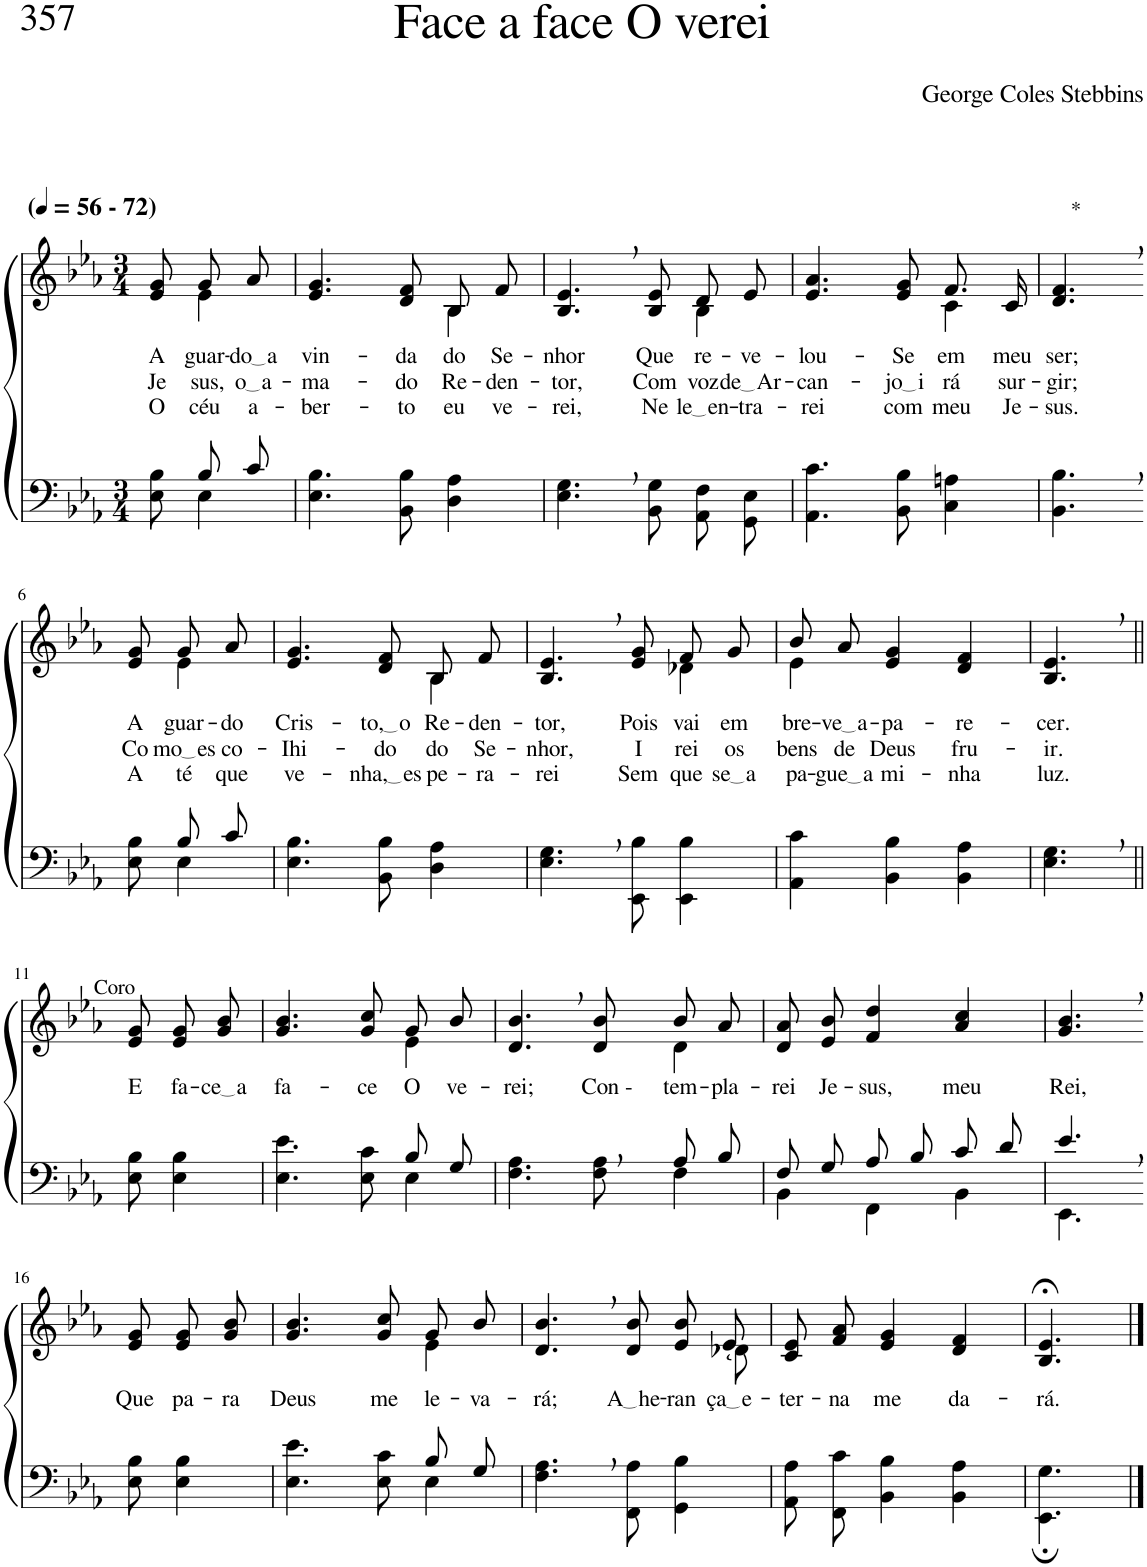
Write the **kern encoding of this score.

**kern	**kern	**text	**text	**text
*part2	*part1	*part1	*part1	*part1
*staff2	*staff1	*staff1	*staff1	*staff1
*I"Parte III e IV	*I"Parte I e II	*	*	*
*clefF4	*clefG2	*	*	*
*Trd-1c-2	*Trd-1c-2	*	*	*
*k[b-e-a-]	*k[b-e-a-]	*	*	*
*M3/4	*M3/4	*	*	*
*MM56	*MM56	*	*	*
=1	=1	=1	=1	=1
*^	*	*	*	*
!	!	!LO:TX:a:B:t=(	!	!	!
!	!	!LO:TX:a:B:t=- 72)	!	!	!
!	!	!	!LO:LY:b	!LO:LY:b	!LO:LY:b
*	*	*^	*	*	*
8ryy	8E-\ 8B-\	8e-/ 8g/	8ryy	A-	Je-	O
!	!	!	!	!LO:LY:b	!LO:LY:b	!LO:LY:b
8B-/L	4E-\	8g/L	4e-\	-guar-	-sus,	céu
!	!	!	!	!LO:LY:b	!LO:LY:b	!LO:LY:b
8c/J	.	8a-/J	.	do a	o a	a-
*v	*v	*	*	*	*	*
=2	=2	=2	=2	=2	=2
!	!	!	!LO:LY:b	!LO:LY:b	!LO:LY:b
4.E-\ 4.B-\	4.e-/ 4.g/	2ryy	vin-	-ma-	-ber-
!	!	!	!LO:LY:b	!LO:LY:b	!LO:LY:b
8BB-\ 8B-\	8d/ 8f/	.	-da	-do	-to
!	!	!	!LO:LY:b	!LO:LY:b	!LO:LY:b
4D\ 4A-\	8B-/L	4B-\	do	Re-	eu
!	!	!	!LO:LY:b	!LO:LY:b	!LO:LY:b
.	8f/J	.	Se-	-den-	ve-
=3	=3	=3	=3	=3	=3
!	!	!	!LO:LY:b	!LO:LY:b	!LO:LY:b
4.E-\, 4.G\,	4.B-/, 4.e-/,	2ryy	-nhor	-tor,	-rei,
!	!	!	!LO:LY:b	!LO:LY:b	!LO:LY:b
8BB-\ 8G\	8B-/ 8e-/	.	Que	Com	Ne-
!	!	!	!LO:LY:b	!LO:LY:b	!LO:LY:b
8AA-/ 8F/L	8d/L	4B-\	re-	voz	le en
!	!	!	!LO:LY:b	!LO:LY:b	!LO:LY:b
8GG/ 8E-/J	8e-/J	.	-ve-	de Ar	-tra-
=4	=4	=4	=4	=4	=4
!	!	!	!LO:LY:b	!LO:LY:b	!LO:LY:b
4.AA-\ 4.c\	4.e-/ 4.a-/	2ryy	-lou-	-can-	-rei
!	!	!	!LO:LY:b	!LO:LY:b	!LO:LY:b
8BB-\ 8B-\	8e-/ 8g/	.	-Se	jo i	com
!	!	!	!LO:LY:b	!LO:LY:b	!LO:LY:b
4C\ 4An\	8.f/L	4c\	em	-rá	meu
!	!	!	!LO:LY:b	!LO:LY:b	!LO:LY:b
.	16c/Jk	.	meu	sur-	Je-
*	*v	*v	*	*	*
=5	=5	=5	=5	=5
!	!LO:TX:a:t=*	!	!	!
!	!	!LO:LY:b	!LO:LY:b	!LO:LY:b
4.BB-\, 4.B-\,	4.d/, 4.f/,	ser;	-gir;	-sus.
!!LO:LB:g=z
=6-	=6-	=6-	=6-	=6-
*^	*	*	*	*
!LO:TX:b:t=Coro	!	!	!	!	!
!	!	!	!LO:LY:b	!LO:LY:b	!LO:LY:b
*	*	*^	*	*	*
8ryy	8E-\ 8B-\	8e-/ 8g/	8ryy	A-	Co-	A-
!	!	!	!	!LO:LY:b	!LO:LY:b	!LO:LY:b
8B-/L	4E-\	8g/L	4e-\	-guar-	mo es	-té
!	!	!	!	!LO:LY:b	!LO:LY:b	!LO:LY:b
8c/J	.	8a-/J	.	-do	co-	que
*v	*v	*	*	*	*	*
=7	=7	=7	=7	=7	=7
!	!	!	!LO:LY:b	!LO:LY:b	!LO:LY:b
4.E-\ 4.B-\	4.e-/ 4.g/	2ryy	Cris-	-Ihi-	ve-
!	!	!	!LO:LY:b	!LO:LY:b	!LO:LY:b
8BB-\ 8B-\	8d/ 8f/	.	to, o	-do	nha, es
!	!	!	!LO:LY:b	!LO:LY:b	!LO:LY:b
4D\ 4A-\	8B-/L	4B-\	Re-	do	-pe-
!	!	!	!LO:LY:b	!LO:LY:b	!LO:LY:b
.	8f/J	.	-den-	Se-	-ra-
=8	=8	=8	=8	=8	=8
!	!	!	!LO:LY:b	!LO:LY:b	!LO:LY:b
4.E-\, 4.G\,	4.B-/, 4.e-/,	2ryy	-tor,	-nhor,	-rei
!	!	!	!LO:LY:b	!LO:LY:b	!LO:LY:b
8EE-\ 8B-\	8e-/ 8g/	.	Pois	I-	Sem
!	!	!	!LO:LY:b	!LO:LY:b	!LO:LY:b
4EE-\ 4B-\	8f/L	4d-X\	vai	-rei	que
!	!	!	!LO:LY:b	!LO:LY:b	!LO:LY:b
.	8g/J	.	em	os	se a
=9	=9	=9	=9	=9	=9
!	!	!	!LO:LY:b	!LO:LY:b	!LO:LY:b
4AA-\ 4c\	8b-/L	4e-\	bre-	bens	-pa-
!	!	!	!LO:LY:b	!LO:LY:b	!LO:LY:b
.	8a-/J	.	ve a	de	gue a
!	!	!	!LO:LY:b	!LO:LY:b	!LO:LY:b
4BB-\ 4B-\	4e-/ 4g/	2ryy	-pa-	Deus	mi-
!	!	!	!LO:LY:b	!LO:LY:b	!LO:LY:b
4BB-\ 4A-\	4d/ 4f/	.	-re-	fru-	-nha
*	*v	*v	*	*	*
=10	=10	=10	=10	=10
!	!	!LO:LY:b	!LO:LY:b	!LO:LY:b
4.E-\, 4.G\,	4.B-/, 4.e-/,	-cer.	-ir.	luz.
!!LO:LB:g=z
=11||	=11||	=11||	=11||	=11||
!	!	!LO:LY:b	!	!
8E-\ 8B-\	8e-/ 8g/	E	.	.
!	!	!LO:LY:b	!	!
4E-\ 4B-\	8e-/ 8g/L	fa-	.	.
!	!	!LO:LY:b	!	!
.	8g/ 8b-/J	ce a	.	.
=12	=12	=12	=12	=12
*^	*	*	*	*
!	!	!	!LO:LY:b	!	!
*	*	*^	*	*	*
2ryy	4.E-\ 4.e-\	4.g/ 4.b-/	2ryy	fa-	.	.
!	!	!	!	!LO:LY:b	!	!
.	8E-\ 8c\	8g/ 8cc/	.	-ce	.	.
!	!	!	!	!LO:LY:b	!	!
8B-/L	4E-\	8g/L	4e-\	-O	.	.
!	!	!	!	!LO:LY:b	!	!
8G/J	.	8b-/J	.	ve-	.	.
=13	=13	=13	=13	=13	=13	=13
!	!	!	!	!LO:LY:b	!	!
2ryy	4.F\ 4.A-\	4.d/, 4.b-/,	2ryy	-rei;	.	.
!	!	!	!	!LO:LY:b	!	!
.	8F\ 8A-\	8d/ 8b-/	.	Con --	.	.
!	!	!	!	!LO:LY:b	!	!
8A-/L	4F\	8b-/L	4d\	-tem-	.	.
!	!	!	!	!LO:LY:b	!	!
8B-/J	.	8a-/J	.	-pla-	.	.
*	*	*v	*v	*	*	*
=14	=14	=14	=14	=14	=14
!	!	!	!LO:LY:b	!	!
8F/L	4BB-\	8d/ 8a-/L	-rei	.	.
!	!	!	!LO:LY:b	!	!
8G/J	.	8e-/ 8b-/J	Je-	.	.
!	!	!	!LO:LY:b	!	!
8A-/L	4FF\	4f/ 4dd/	-sus,	.	.
8B-/J	.	.	.	.	.
!	!	!	!LO:LY:b	!	!
8c/L	4BB-\	4a-/ 4cc/	meu	.	.
8d/J	.	.	.	.	.
=15	=15	=15	=15	=15	=15
!	!	!	!LO:LY:b	!	!
4.e-,/	4.EE-\	4.g/, 4.b-/,	Rei,	.	.
!!LO:LB:g=z
=16-	=16-	=16-	=16-	=16-	=16-
!	!	!	!LO:LY:b	!	!
*v	*v	*	*	*	*
8E-\ 8B-\	8e-/ 8g/	Que	.	.
!	!	!LO:LY:b	!	!
4E-\ 4B-\	8e-/ 8g/L	pa-	.	.
!	!	!LO:LY:b	!	!
.	8g/ 8b-/J	-ra	.	.
=17	=17	=17	=17	=17
*^	*	*	*	*
!	!	!	!LO:LY:b	!	!
*	*	*^	*	*	*
2ryy	4.E-\ 4.e-\	4.g/ 4.b-/	2ryy	Deus	.	.
!	!	!	!	!LO:LY:b	!	!
.	8E-\ 8c\	8g/ 8cc/	.	me	.	.
!	!	!	!	!LO:LY:b	!	!
8B-/L	4E-\	8g/L	4e-\	le-	.	.
!	!	!	!	!LO:LY:b	!	!
8G/J	.	8b-/J	.	-va-	.	.
*v	*v	*	*	*	*	*
=18	=18	=18	=18	=18	=18
!	!	!	!LO:LY:b	!	!
4.F\, 4.A-\,	4.d/, 4.b-/,	8ryy	-rá;	.	.
!	!	!	!LO:LY:b	!	!
*	*v	*v	*	*	*
8FF\ 8A-\	8d/ 8b-/	A he	.	.
!	!	!LO:LY:b	!	!
4GG\ 4B-\	8e-/ 8b-/L	-ran-	.	.
*	*^	*	*	*
!	!	!	!LO:LY:b	!	!
.	8e-/J	8d-X\	ça e	.	.
=19	=19	=19	=19	=19	=19
!	!	!	!LO:LY:b	!	!
*	*v	*v	*	*	*
8AA-\ 8A-\L	8c/ 8e-/L	-ter-	.	.
!	!	!LO:LY:b	!	!
8FF\ 8c\J	8f/ 8a-/J	-na	.	.
!	!	!LO:LY:b	!	!
4BB-\ 4B-\	4e-/ 4g/	me	.	.
!	!	!LO:LY:b	!	!
4BB-\ 4A-\	4d/ 4f/	da-	.	.
=20	=20	=20	=20	=20
!	!	!LO:LY:b	!	!
4.EE-\; 4.G\;	4.B-/;< 4.e-/;<	-rá.	.	.
==	==	==	==	==
*-	*-	*-	*-	*-
